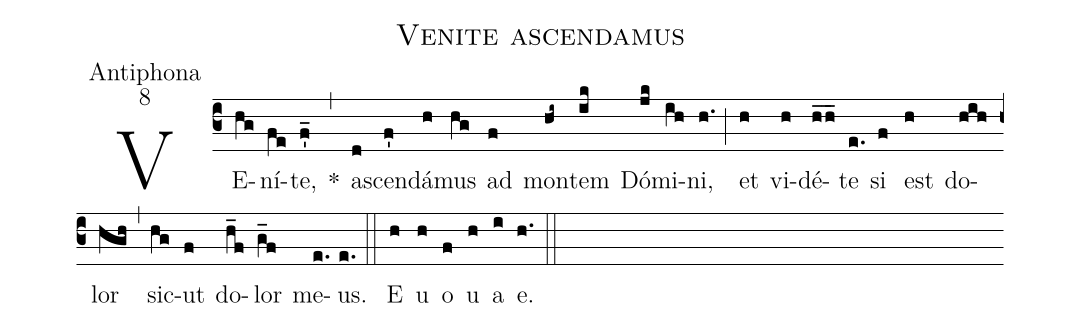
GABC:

name:Venite ascendamus;
office-part:Antiphona;
mode:8;
%%
(c3) VE(hg)ní(fe)te,(f'_) *(,) a(d)scen(f')dá(h)mus(hg) ad(f) mon(hi~)tem(ik) Dó(jk)mi(ih)ni,(h.) (;) et(h) vi(h)dé(h_/h_)te(e.) si(f) est(h) do(hih)lor(hgh) (,) sic(hg)ut(f) do(h_f)lor(g_f) me(e.)us.(e.) (::) <eu> E(h) u(h) o(f) u(h) a(i) e.</eu>(h.) (::)
